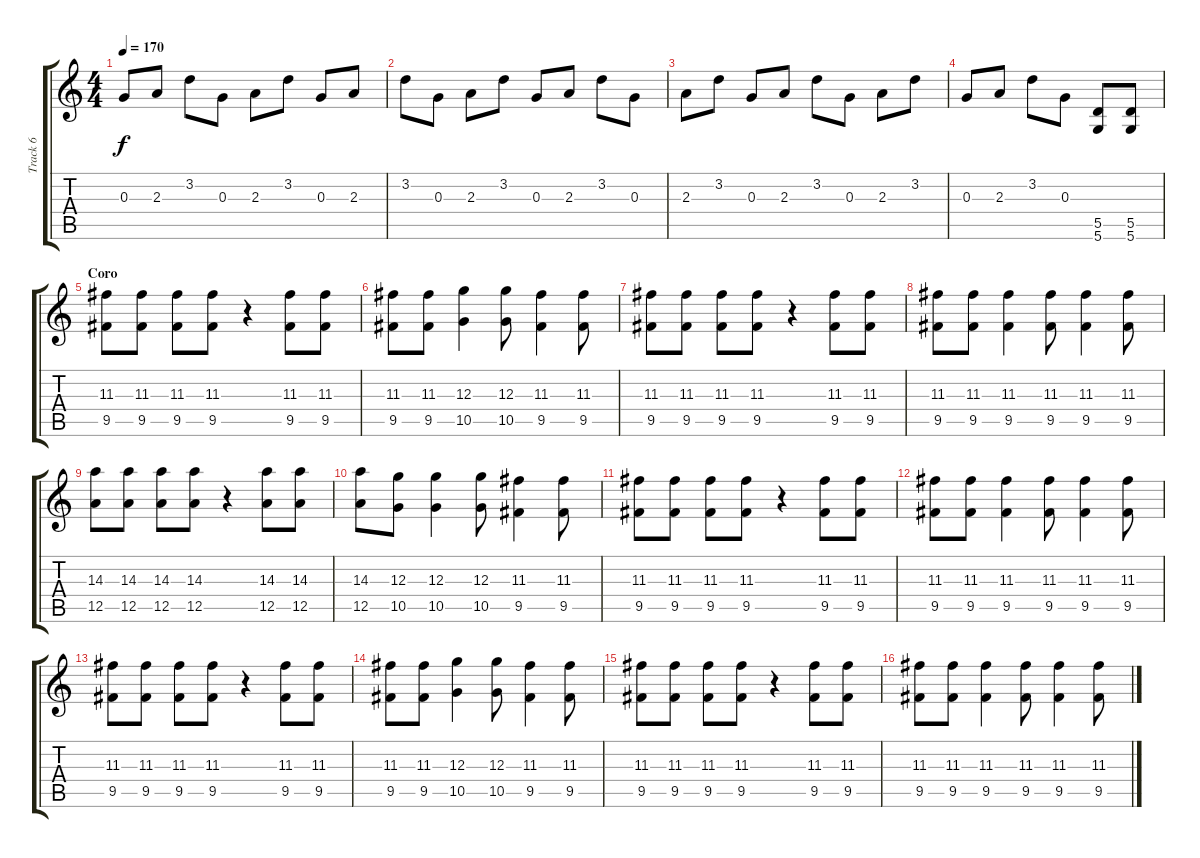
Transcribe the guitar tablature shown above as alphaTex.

\track ("Track 6" "Track 6") {instrument distortionguitar}
\staff {score tabs}
\tuning (E4 B3 G3 D3 A2 D2) {hide}
\ts (4 4)
\tempo 170
\clef g2
\ks c
0.3.8{dy f} 2.3.8 3.2.8 0.3.8 2.3.8 3.2.8 0.3.8 2.3.8 |
3.2.8 0.3.8 2.3.8 3.2.8 0.3.8 2.3.8 3.2.8 0.3.8 |
2.3.8 3.2.8 0.3.8 2.3.8 3.2.8 0.3.8 2.3.8 3.2.8 |
0.3.8 2.3.8 3.2.8 0.3.8 (5.5 5.6).8 (5.5 5.6).8 |
\section ("" "Coro")
(11.3 9.5).8 (11.3 9.5).8 (11.3 9.5).8 (11.3 9.5).8 r.4 (11.3 9.5).8 (11.3 9.5).8 |
(11.3 9.5).8 (11.3 9.5).8 (12.3 10.5).4 (12.3 10.5).8 (11.3 9.5).4 (11.3 9.5).8 |
(11.3 9.5).8 (11.3 9.5).8 (11.3 9.5).8 (11.3 9.5).8 r.4 (11.3 9.5).8 (11.3 9.5).8 |
(11.3 9.5).8 (11.3 9.5).8 (11.3 9.5).4 (11.3 9.5).8 (11.3 9.5).4 (11.3 9.5).8 |
(14.3 12.5).8 (14.3 12.5).8 (14.3 12.5).8 (14.3 12.5).8 r.4 (14.3 12.5).8 (14.3 12.5).8 |
(14.3 12.5).8 (12.3 10.5).8 (12.3 10.5).4 (12.3 10.5).8 (11.3 9.5).4 (11.3 9.5).8 |
(11.3 9.5).8 (11.3 9.5).8 (11.3 9.5).8 (11.3 9.5).8 r.4 (11.3 9.5).8 (11.3 9.5).8 |
(11.3 9.5).8 (11.3 9.5).8 (11.3 9.5).4 (11.3 9.5).8 (11.3 9.5).4 (11.3 9.5).8 |
(11.3 9.5).8 (11.3 9.5).8 (11.3 9.5).8 (11.3 9.5).8 r.4 (11.3 9.5).8 (11.3 9.5).8 |
(11.3 9.5).8 (11.3 9.5).8 (12.3 10.5).4 (12.3 10.5).8 (11.3 9.5).4 (11.3 9.5).8 |
(11.3 9.5).8 (11.3 9.5).8 (11.3 9.5).8 (11.3 9.5).8 r.4 (11.3 9.5).8 (11.3 9.5).8 |
(11.3 9.5).8 (11.3 9.5).8 (11.3 9.5).4 (11.3 9.5).8 (11.3 9.5).4 (11.3 9.5).8
